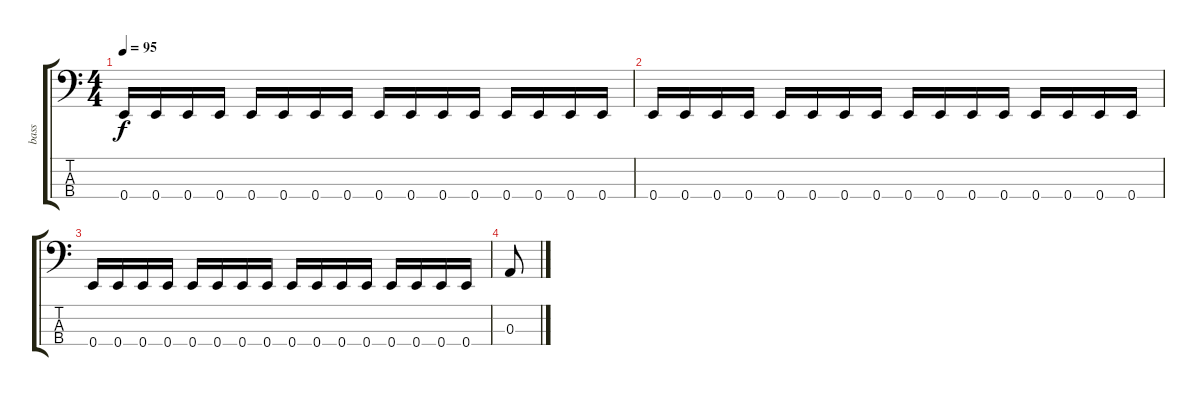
\track ("bass" "bass") {instrument electricbasspick}
\staff {score tabs}
\tuning (G2 D2 A1 E1) {hide}
\ts (4 4)
\tempo 95
\clef f4
\ks c
0.4.16{dy f} 0.4.16 0.4.16 0.4.16 0.4.16 0.4.16 0.4.16 0.4.16 0.4.16 0.4.16 0.4.16 0.4.16 0.4.16 0.4.16 0.4.16 0.4.16 |
0.4.16 0.4.16 0.4.16 0.4.16 0.4.16 0.4.16 0.4.16 0.4.16 0.4.16 0.4.16 0.4.16 0.4.16 0.4.16 0.4.16 0.4.16 0.4.16 |
0.4.16 0.4.16 0.4.16 0.4.16 0.4.16 0.4.16 0.4.16 0.4.16 0.4.16 0.4.16 0.4.16 0.4.16 0.4.16 0.4.16 0.4.16 0.4.16 |
0.3.8
